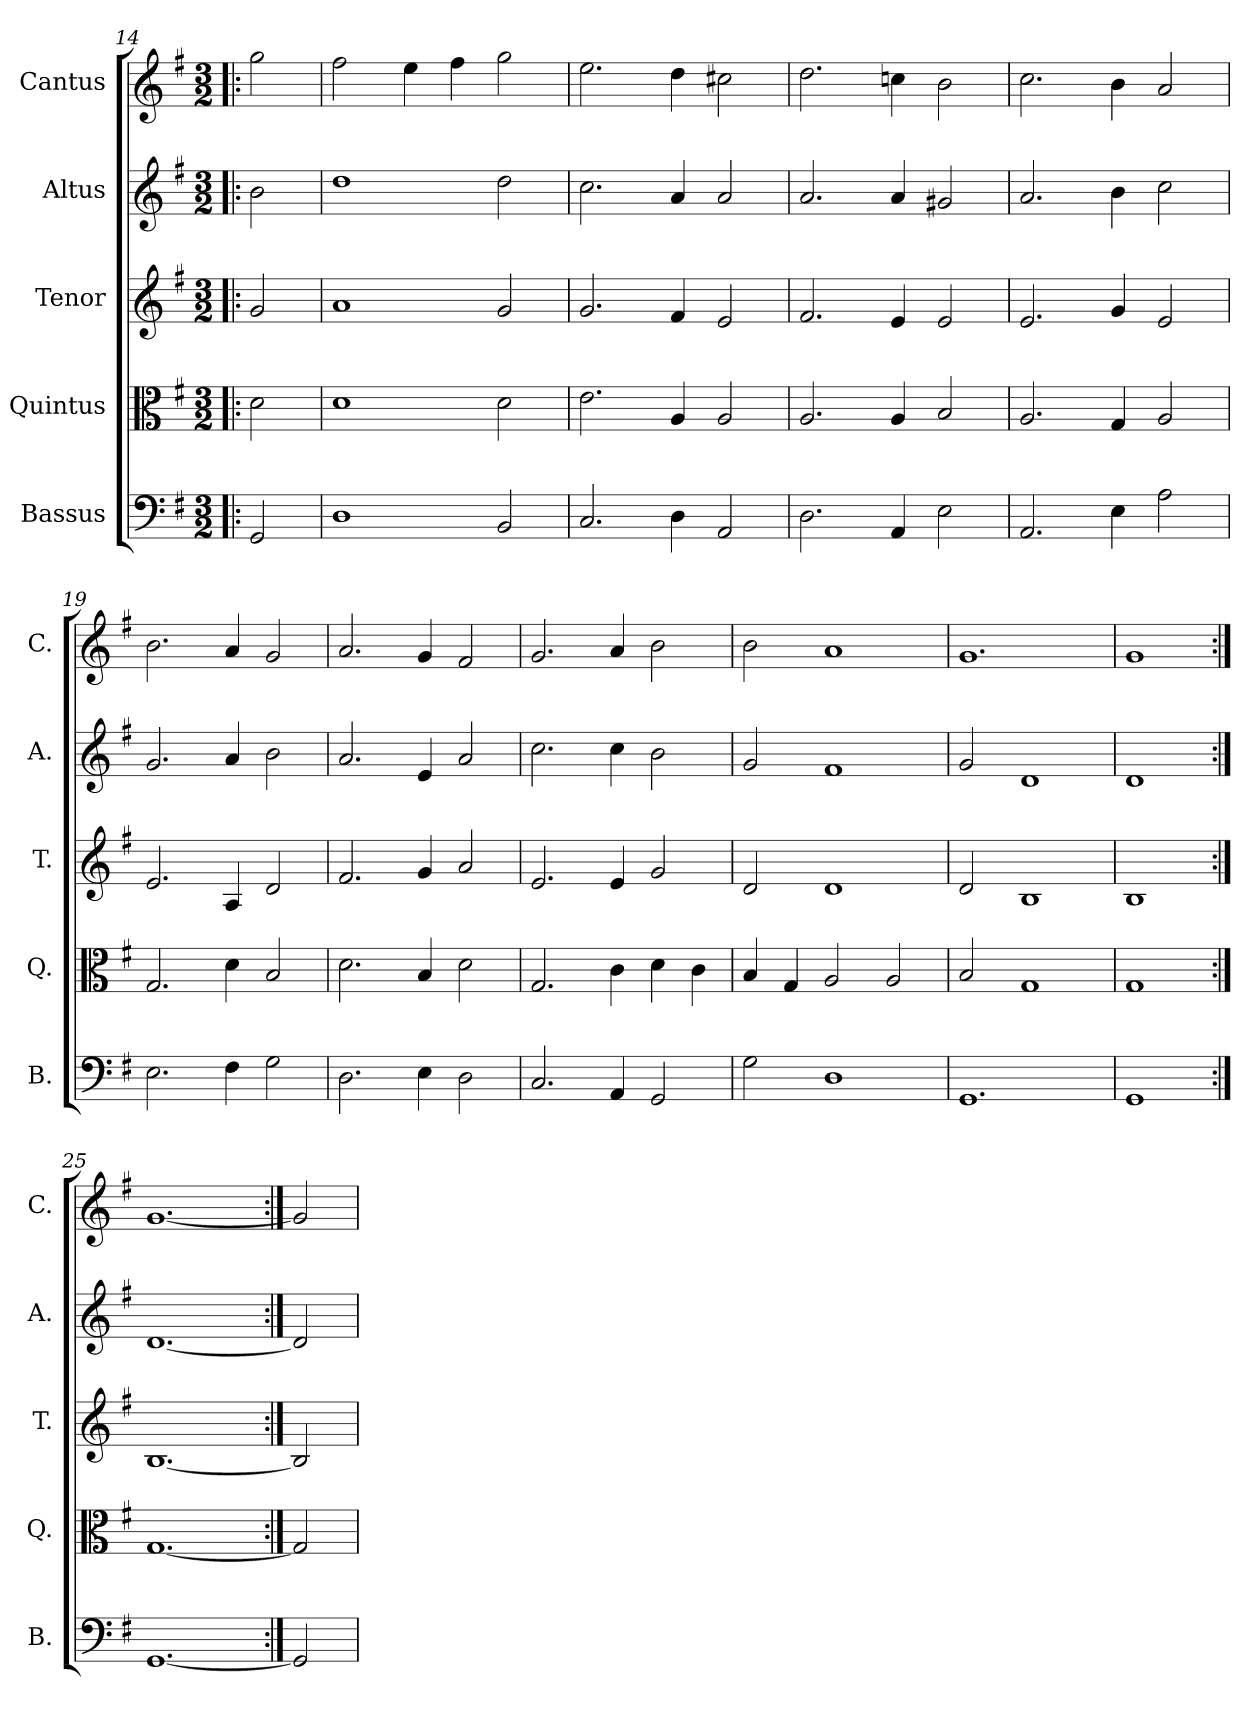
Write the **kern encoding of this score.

**kern	**kern	**kern	**kern	**kern
*part5	*part4	*part3	*part2	*part1
*staff5	*staff4	*staff3	*staff2	*staff1
*I"Bassus	*I"Quintus	*I"Tenor	*I"Altus	*I"Cantus
*I'B.	*I'Q.	*I'T.	*I'A.	*I'C.
*clefF4	*clefC3	*clefG2	*clefG2	*clefG2
*k[f#]	*k[f#]	*k[f#]	*k[f#]	*k[f#]
*G:	*G:	*G:	*G:	*G:
*M3/2	*M3/2	*M3/2	*M3/2	*M3/2
=14!|:	=14!|:	=14!|:	=14!|:	=14!|:
2GG/	2d\	2g/	2b\	2gg\
=15	=15	=15	=15	=15
1D	1d	1a	1dd	2ff#\
.	.	.	.	4ee\
.	.	.	.	4ff#\
2BB/	2d\	2g/	2dd\	2gg\
=16	=16	=16	=16	=16
2.C/	2.e\	2.g/	2.cc\	2.ee\
4D\	4A/	4f#/	4a/	4dd\
2AA/	2A/	2e/	2a/	2cc#X\
=17	=17	=17	=17	=17
2.D\	2.A/	2.f#/	2.a/	2.dd\
4AA/	4A/	4e/	4a/	4ccn\
2E\	2B/	2e/	2g#X/	2b\
=18	=18	=18	=18	=18
2.AA/	2.A/	2.e/	2.a/	2.cc\
4E\	4G/	4g/	4b\	4b\
2A\	2A/	2e/	2cc\	2a/
!!LO:LB:g=z
=19	=19	=19	=19	=19
2.E\	2.G/	2.e/	2.g/	2.b\
4F#\	4d\	4A/	4a/	4a/
2G\	2B/	2d/	2b\	2g/
=20	=20	=20	=20	=20
2.D\	2.d\	2.f#/	2.a/	2.a/
4E\	4B/	4g/	4e/	4g/
2D\	2d\	2a/	2a/	2f#/
=21	=21	=21	=21	=21
2.C/	2.G/	2.e/	2.cc\	2.g/
4AA/	4c\	4e/	4cc\	4a/
2GG/	4d\	2g/	2b\	2b\
.	4c\	.	.	.
=22	=22	=22	=22	=22
2G\	4B/	2d/	2g/	2b\
.	4G/	.	.	.
1D	2A/	1d	1f#	1a
.	2A/	.	.	.
=23	=23	=23	=23	=23
1.GG	2B/	2d/	2g/	1.g
.	1G	1B	1d	.
=24	=24	=24	=24	=24
1GG	1G	1B	1d	1g
=25:|!	=25:|!	=25:|!	=25:|!	=25:|!
[1.GG	[1.G	[1.B	[1.d	[1.g
=26:|!	=26:|!	=26:|!	=26:|!	=26:|!
2GG]	2G]	2B]	2d]	2g]
=	=	=	=	=
*-	*-	*-	*-	*-
